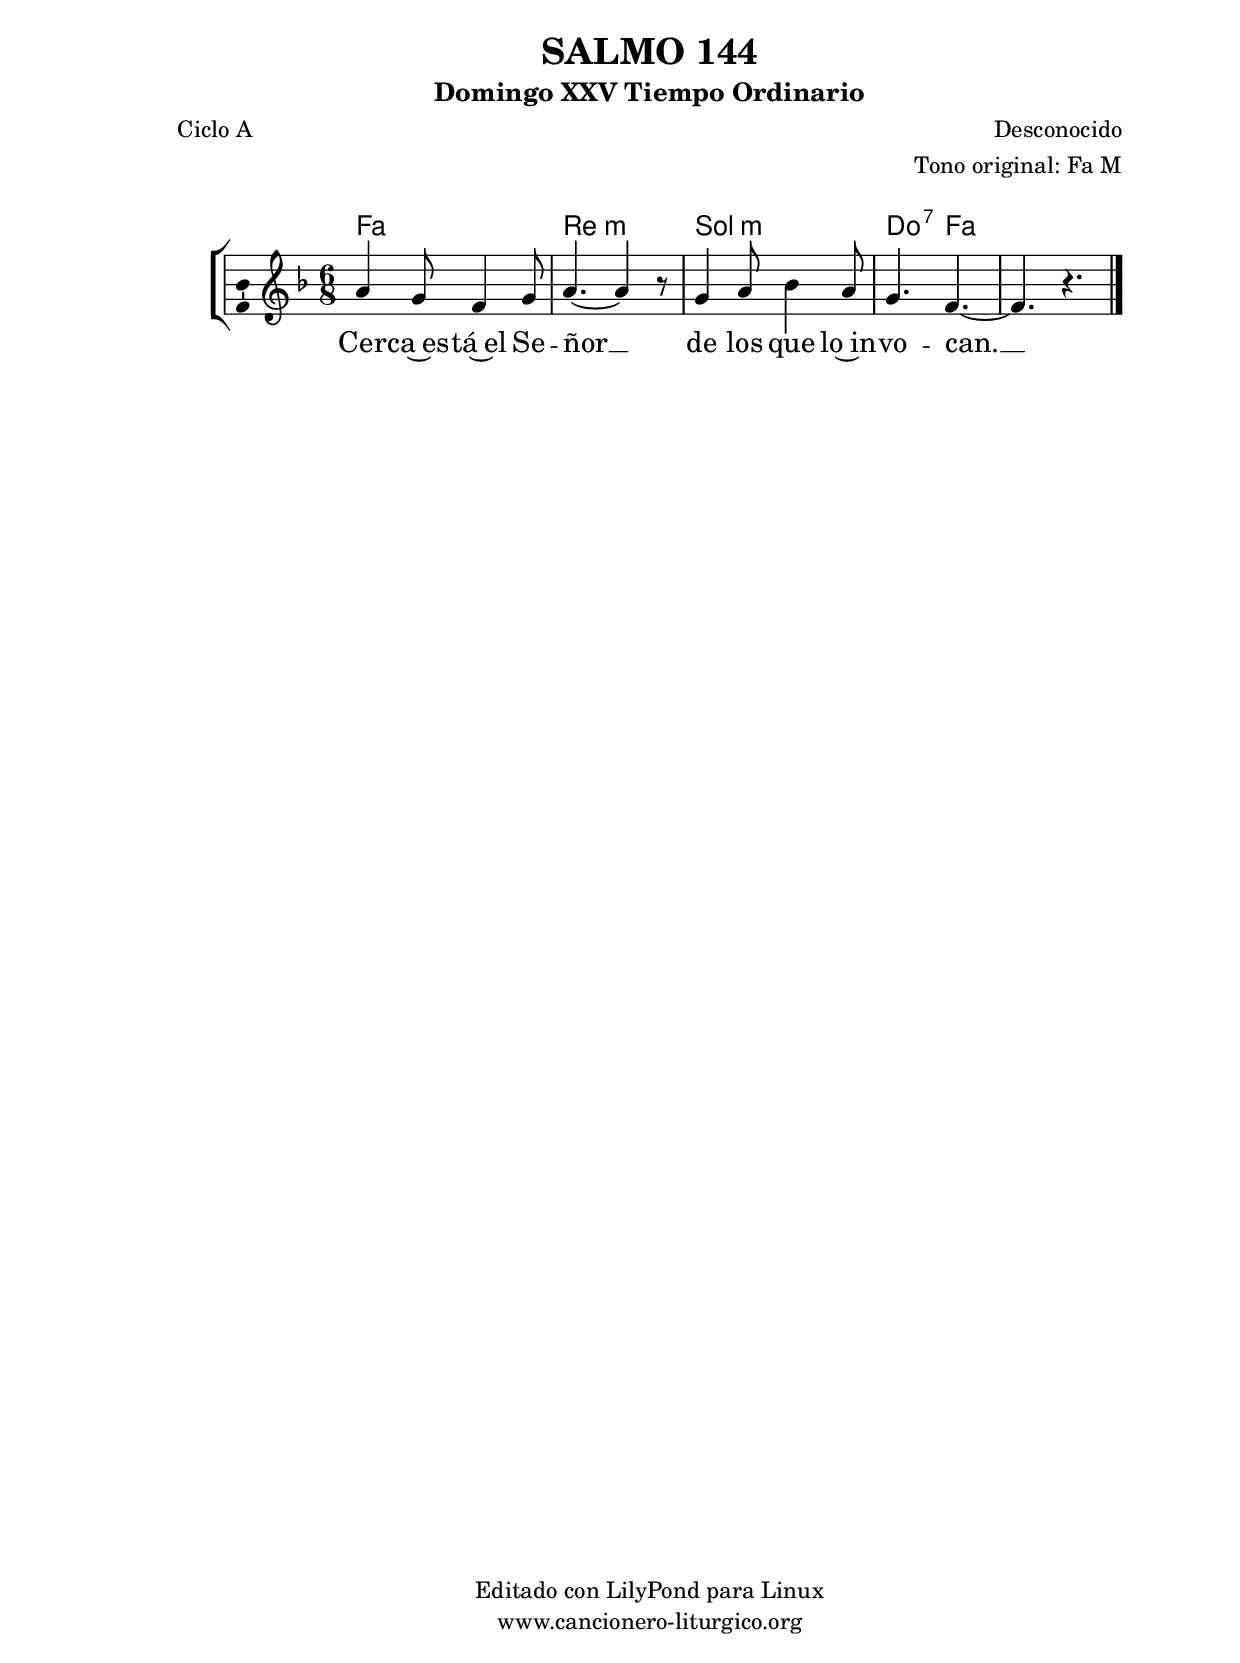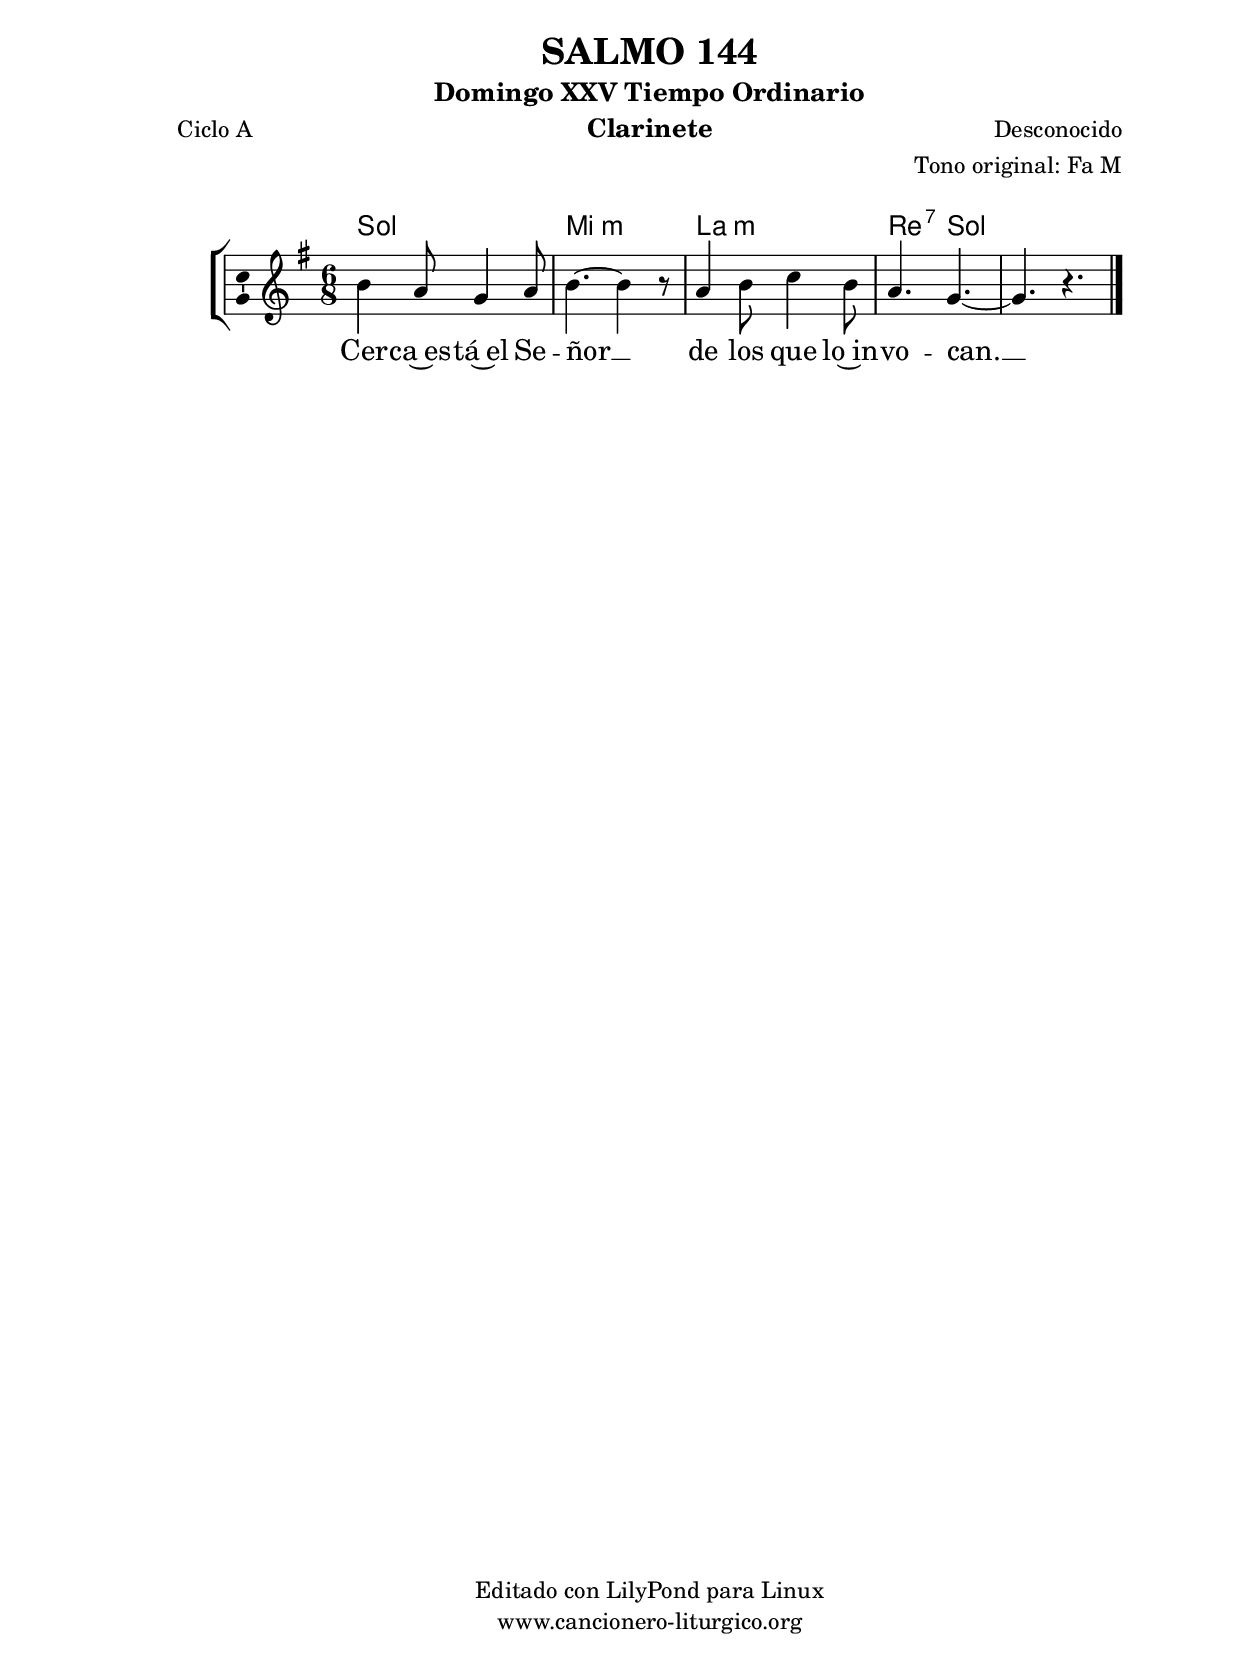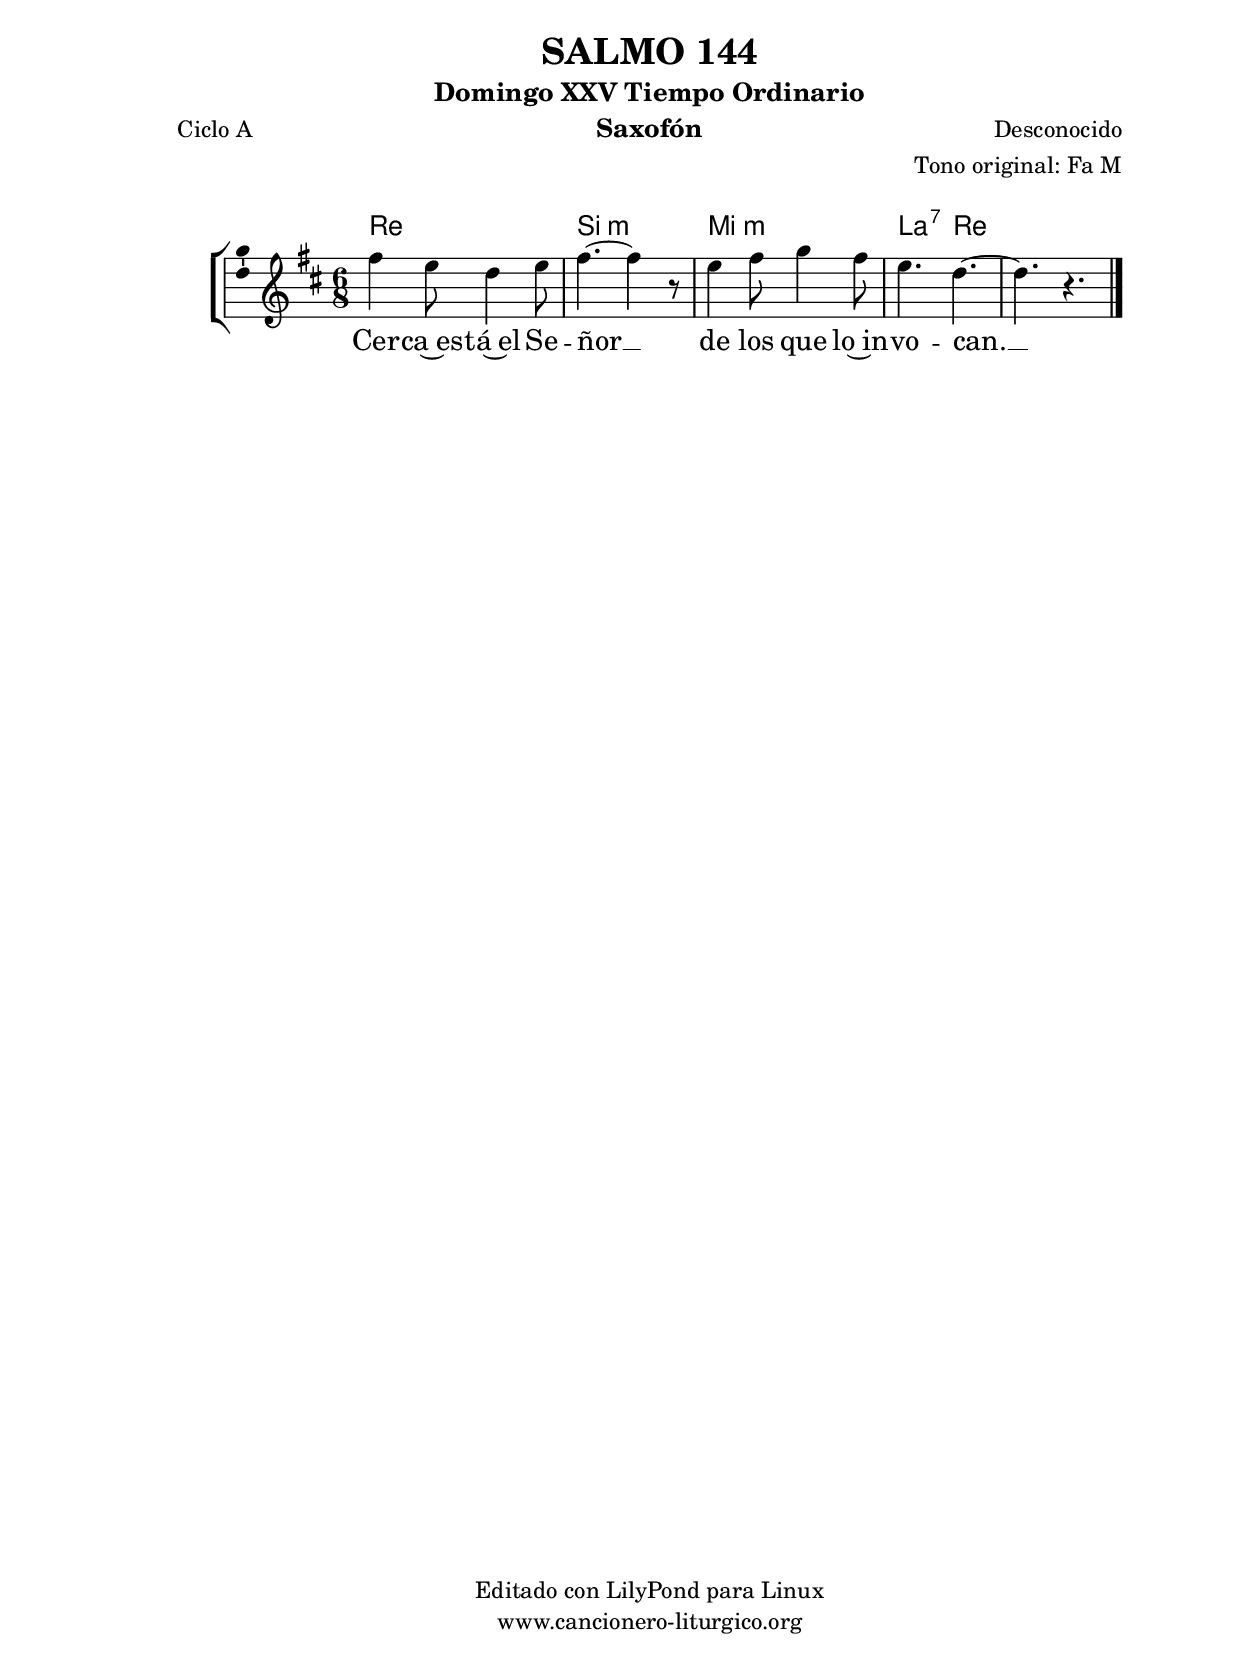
%
%para convertir .midi en .wav:
%timidity filename.midi -Ow -o finename.wav
%
%
%Para convertir de .wav a .mp3:
%lame -h -m j filename.wav
%
%
%para escuchar el midi:
%timidity nombrefichero.midi
%


%versión de lilypond para la que se ha escrito esta partitura:
\version "2.16.0"

	%Tamaño papel
	#(set-default-paper-size "a4")
	%Tamaño partitura
	#(set-global-staff-size 20)
	%No responde al pulsar sobre una nota
	#(ly:set-option 'point-and-click #f)

%parámetros del encabezamiento:
\header {
	title = "SALMO 144"
	subtitle = "Domingo XXV Tiempo Ordinario"
	composer = "Desconocido"
	poet = "Ciclo A"
	meter = ""
	arranger = "Tono original: Fa M"
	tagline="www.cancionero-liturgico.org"
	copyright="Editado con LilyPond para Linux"
	tiempo = "Ordinario"
	usos = "Salmo"
	letra = "Cerca está el Señor de los que lo invocan."
	}

%parámetros asociados al papel:
\paper  {
	oddHeaderMarkup = \markup {\fill-line { \on-the-fly #not-first-page \fromproperty #'header:title \on-the-fly #not-first-page \fromproperty #'header:composer }}
	evenHeaderMarkup = \markup {\fill-line { \fromproperty #'header:composer \fromproperty #'header:title }}
	#(set-paper-size "a4")
	print-page-number = ##f
	first-page-number = 1
	print-first-page-number = ##f
%	head-separation = 3.0 \cm
	top-margin = 2.0 \cm
	bottom-margin = 0.5\cm
%%%	bottom-margin = -1.0\cm
	left-margin = 3.0 \cm
	line-width = 16.0 \cm 
	indent = 8\mm
	interscoreline = 2.\mm
	between-system-space = 15\mm
%	para que las partituras no llenen la hoja:
	ragged-bottom = ##t
%	idem para la última hoja:
	ragged-last-bottom = ##f
%	para que las partituras llenen el ancho del papel:
	ragged-last = ##f
	after-title-space = 2.5 \cm
%page-count=1
%system-count=8

	%Flexible Vertical Spacing
%	markup-markup-spacing =
%	#'((basic-distance . 15) (minimum-distance . 15) (padding . 3))
	markup-system-spacing =
	#'((basic-distance . 15) (minimum-distance . 15) (padding . 3))
	system-system-spacing =
	#'((basic-distance . 15) (minimum-distance . 15) (padding . 3))
	score-system-spacing =
	#'((basic-distance . 15) (minimum-distance . 15) (padding . 5))
%	top-system-spacing = % header
%	#'((basic-distance . 8) (minimum-distance . 0) (padding . 3))
%	top-markup-spacing =
%	#'((basic-distance . 20) (minimum-distance . 20) (padding . 3))
	last-bottom-spacing = % footer
	#'((basic-distance . 5) (minimum-distance . 5) (padding . 3))
%	score-markup-spacing =
%	#'((basic-distance . 16) (minimum-distance . 13) (padding . 3))

	}


%parámetros que afectan a toda la partitura:
global =  {
	%clave de sol (G):
	\clef G
	%armadura:
%	\transpose ees c
	\key f \major
	\tempo 4=90
	\set Score.tempoHideNote = ##t
	}


acordes = {
	\italianChords
	\chordmode {
%	\transpose ees c
{

f2. d:m g:m c4.:7 f

	}
	}
}

melodia = 
%\transpose ees c
{
	\relative c''{
	\time 6/8
%	\partial 4*1

a4 g8 f4 g8
a4.~a4 r8
g4 a8 bes4 a8
g4. f~
f4. r4.

	\bar "|."
	}
	}


texto = \lyricmode {
Cer -- ca~es -- tá~el Se -- ñor __ de los que lo~in -- vo -- can. __
	}


acordesStaff = \context ChordNames = acordesStaff <<
	\set chordChanges = ##t
	\acordes
	>>


vozStaff = \context Voice = vozStaff
\with {\consists "Ambitus_engraver"}
<<
%	\set Staff.instrumentName = ""
%	\set Staff.shortInstrumentName = ""
%	\set Staff.midiInstrument = #"clarinet"
%	\set Staff.midiInstrument = #"cello"
%	\set Staff.midiInstrument = #"flute"
	\set Staff.midiInstrument = #"electric guitar (jazz)"
%	\set Staff.midiInstrument = #"english horn"
%	\set Staff.midiInstrument = #"violin"
%	\set Staff.midiInstrument = #"glockenspiel"
	\set Staff.midiMinimumVolume = #0.7
	\set Staff.midiMaximumVolume = #0.9
	\global
	\melodia
	>>


textoStaff = \context Lyrics = textoStaff <<
	\lyricsto vozStaff \texto
	>>

\book {
	\score {
		\context ChoirStaff {
			\override StaffGroup.SystemStartBracket #'collapse-height = #1
			\override Score.SystemStartBar #'collapse-height = #1
			<<
			\acordesStaff
			\vozStaff
			\textoStaff
			>>
			}
		\layout {
	    		\context {
				\Lyrics
				\override LyricText #'font-size = #2
				}
	   		 \context {
				\Score
				%fontSize = #3
				\override StaffSymbol #'staff-space = #(magstep +3)
				%\override Beam #'thickness = #0.55
				%\override SpacingSpanner #'spacing-increment = #1.0
				%\override Slur #'height-limit = #1.5
				}
			}
		}
	\score {
		\unfoldRepeats
		\context ChoirStaff {
			<<
			\acordesStaff
			\vozStaff
			>>
			}
		\midi {
	  		\context {
	  			\Score
				tempoWholesPerMinute = #(ly:make-moment 70 4)
				}
			}
		}
	}

%Partitura para clarinete
#(define output-suffix "C")
\book {
	\header{
		instrument = "Clarinete"
		}
	\score {
		\context ChoirStaff {
			\override StaffGroup.SystemStartBracket #'collapse-height = #1
			\override Score.SystemStartBar #'collapse-height = #1
\transpose c d
			<<
			\acordesStaff
			\vozStaff
			\textoStaff
			>>
			}
		\layout {
	    		\context {
				\Lyrics
				\override LyricText #'font-size = #2
				}
	   		 \context {
				\Score
				%fontSize = #3
				\override StaffSymbol #'staff-space = #(magstep +3)
				%\override Beam #'thickness = #0.55
				%\override SpacingSpanner #'spacing-increment = #1.0
				%\override Slur #'height-limit = #1.5
				}
			}
		}
	}

%Partitura para saxofón
#(define output-suffix "S")
\book {
	\header{
		instrument = "Saxofón"
		}
	\score {
		\context ChoirStaff {
			\override StaffGroup.SystemStartBracket #'collapse-height = #1
			\override Score.SystemStartBar #'collapse-height = #1
\transpose c a
			<<
			\acordesStaff
			\vozStaff
			\textoStaff
			>>
			}
		\layout {
	    		\context {
				\Lyrics
				\override LyricText #'font-size = #2
				}
	   		 \context {
				\Score
				%fontSize = #3
				\override StaffSymbol #'staff-space = #(magstep +3)
				%\override Beam #'thickness = #0.55
				%\override SpacingSpanner #'spacing-increment = #1.0
				%\override Slur #'height-limit = #1.5
				}
			}
		}
	}

